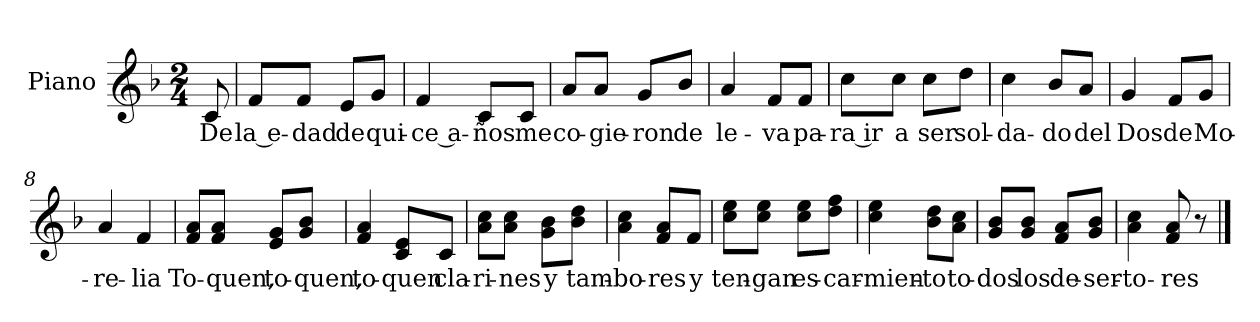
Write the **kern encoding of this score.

**kern	**text
*part1	*part1
*staff1	*staff1
*I"Piano	*
*I'Pno.	*
*clefG2	*
*k[b-]	*
*F:	*
*M2/4	*
=	=
8c/	De
=1	=1
8f/L	la e-
8f/J	-dad
8e/L	de
8g/J	qui-
=2	=2
4f/	-ce a-
8c/L	-ños
8c/J	me
=3	=3
8a/L	co-
8a/J	-gie-
8g/L	-ron
8b-/J	de
=4	=4
4a/	le-
8f/L	-va
8f/J	pa-
=5	=5
8cc\L	-ra ir
8cc\J	a
8cc\L	ser
8dd\J	sol-
=6	=6
4cc\	-da-
8b-/L	-do
8a/J	del
=7	=7
4g/	Dos
8f/L	de
8g/J	Mo-
=8	=8
4a/	-re-
4f/	-lia
=9	=9
8f/ 8a/L	To-
8f/ 8a/J	-quen,
8e/ 8g/L	to-
8g/ 8b-/J	-quen,
=10	=10
4f/ 4a/	to-
8c/ 8e/L	-quen
8c/J	cla-
=11	=11
8a\ 8cc\L	-ri-
8a\ 8cc\J	-nes
8g\ 8b-\L	y
8b-\ 8dd\J	tam-
=12	=12
4a\ 4cc\	-bo-
8f/ 8a/L	-res
8f/J	y
=13	=13
8cc\ 8ee\L	ten-
8cc\ 8ee\J	-gan
8cc\ 8ee\L	es-
8dd\ 8ff\J	-car-
=14	=14
4cc\ 4ee\	-mien-
8b-\ 8dd\L	-to
8a\ 8cc\J	to-
=15	=15
8g/ 8b-/L	-dos
8g/ 8b-/J	los
8f/ 8a/L	de-
8g/ 8b-/J	-ser-
=16	=16
4a\ 4cc\	-to-
8f/ 8a/	-res
8r	.
==	==
*-	*-
